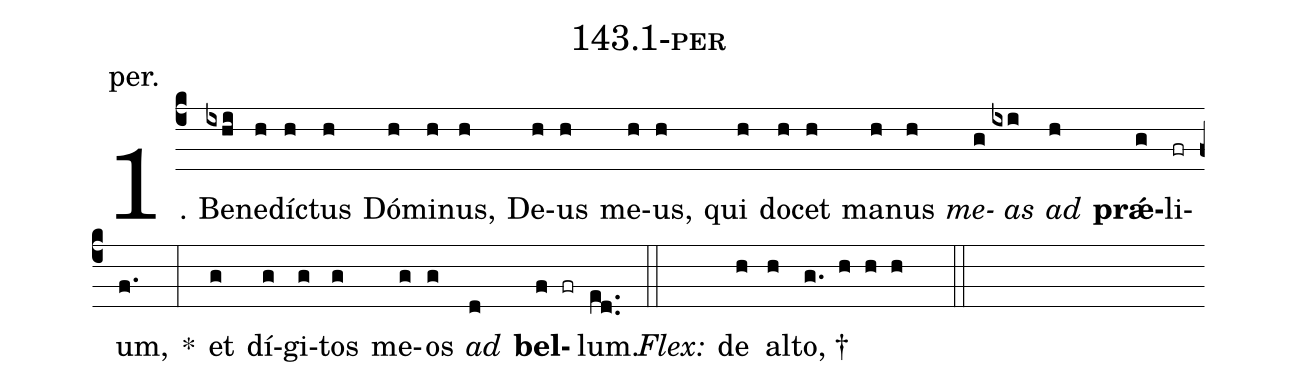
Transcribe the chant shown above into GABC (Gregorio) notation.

name: 143.1-per;
annotation: per.;
%%
(c4)1. Be(ixhi)ne(h)díc(h)tus(h) Dó(h)mi(h)nus,(h) De(h)us(h) me(h)us,(h) qui(h) do(h)cet(h) ma(h)nus(h) <i>me</i>(g)<i>as</i>(ixi) <i>ad</i>(h) <b>prǽ</b>(g)li(fr)um,(f.) *(:) et(g) dí(g)gi(g)tos(g) me(g)os(g) <i>ad</i>(d) <b>bel</b>(f fr)lum.(ed..) (::)
<i>Flex:</i>()  de(h) al(h)to, †(g. h h h  ::)
